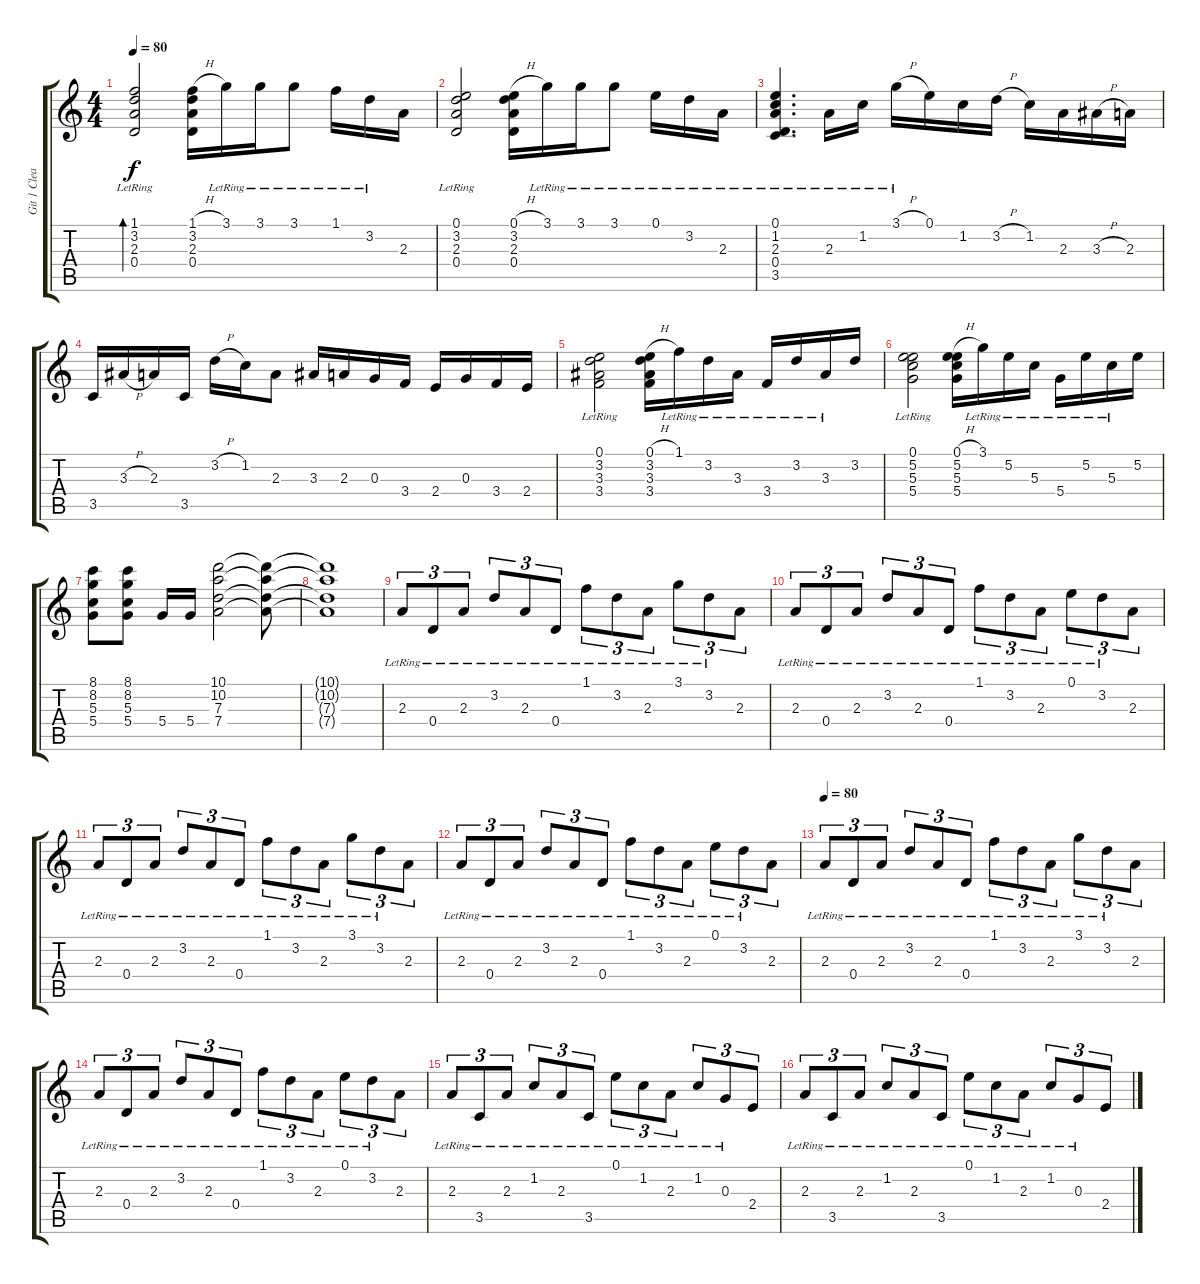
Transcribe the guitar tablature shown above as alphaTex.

\track ("Git 1 Clean" "Git 1 Clea") {instrument acousticguitarnylon}
\staff {score tabs}
\tuning (E4 B3 G3 D3 A2 E2) {hide}
\ts (4 4)
\tempo 80
\clef g2
\ks c
(1.1{lr} 3.2{lr} 2.3{lr} 0.4{lr}).2{bd 30 dy f instrument acousticguitarnylon} (1.1{h} 3.2 2.3 0.4).16 3.1{lr}.16 3.1{lr}.16 3.1{lr}.8 1.1{lr}.16 3.2{lr}.16 2.3.16 |
(0.1{lr} 3.2{lr} 2.3{lr} 0.4{lr}).2 (0.1{h} 3.2 2.3 0.4).16 3.1{lr}.16 3.1{lr}.16 3.1{lr}.8 0.1{lr}.16 3.2{lr}.16 2.3{lr}.16 |
(0.1{lr} 1.2{lr} 2.3{lr} 0.4{lr} 3.5{lr}).4{d} 2.3{lr}.16 1.2{lr}.16 3.1{h lr}.16 0.1.16 1.2.16 3.2{h}.16 1.2.16 2.3.16 3.3{h}.16 2.3.16 |
3.5.16 3.3{h}.16 2.3.16 3.5.16 3.2{h}.16 1.2.16 2.3.8 3.3.16 2.3.16 0.3.16 3.4.16 2.4.16 0.3.16 3.4.16 2.4.16 |
(0.1{lr} 3.2{lr} 3.3{lr} 3.4{lr}).2 (0.1{h} 3.2 3.3 3.4).16 1.1{lr}.16 3.2{lr}.16 3.3{lr}.16 3.4{lr}.16 3.2{lr}.16 3.3{lr}.16 3.2.16 |
(0.1{lr} 5.2{lr} 5.3{lr} 5.4{lr}).2 (0.1{h} 5.2 5.3 5.4).16 3.1{lr}.16 5.2{lr}.16 5.3{lr}.16 5.4{lr}.16 5.2{lr}.16 5.3{lr}.16 5.2.16 |
(8.1 8.2 5.3 5.4).8 (8.1 8.2 5.3 5.4).8 5.4.16 5.4.16 (10.1 10.2 7.3 7.4).2 (10.1{t} 10.2{t} 7.3{t} 7.4{t}).8 |
(10.1{t} 10.2{t} 7.3{t} 7.4{t}).1 |
2.3{lr}.8{tu (3 2)} 0.4{lr}.8{tu (3 2)} 2.3{lr}.8{tu (3 2)} 3.2{lr}.8{tu (3 2)} 2.3{lr}.8{tu (3 2)} 0.4{lr}.8{tu (3 2)} 1.1{lr}.8{tu (3 2)} 3.2{lr}.8{tu (3 2)} 2.3{lr}.8{tu (3 2)} 3.1{lr}.8{tu (3 2)} 3.2{lr}.8{tu (3 2)} 2.3.8{tu (3 2)} |
2.3{lr}.8{tu (3 2)} 0.4{lr}.8{tu (3 2)} 2.3{lr}.8{tu (3 2)} 3.2{lr}.8{tu (3 2)} 2.3{lr}.8{tu (3 2)} 0.4{lr}.8{tu (3 2)} 1.1{lr}.8{tu (3 2)} 3.2{lr}.8{tu (3 2)} 2.3{lr}.8{tu (3 2)} 0.1{lr}.8{tu (3 2)} 3.2{lr}.8{tu (3 2)} 2.3.8{tu (3 2)} |
2.3{lr}.8{tu (3 2)} 0.4{lr}.8{tu (3 2)} 2.3{lr}.8{tu (3 2)} 3.2{lr}.8{tu (3 2)} 2.3{lr}.8{tu (3 2)} 0.4{lr}.8{tu (3 2)} 1.1{lr}.8{tu (3 2)} 3.2{lr}.8{tu (3 2)} 2.3{lr}.8{tu (3 2)} 3.1{lr}.8{tu (3 2)} 3.2{lr}.8{tu (3 2)} 2.3.8{tu (3 2)} |
2.3{lr}.8{tu (3 2)} 0.4{lr}.8{tu (3 2)} 2.3{lr}.8{tu (3 2)} 3.2{lr}.8{tu (3 2)} 2.3{lr}.8{tu (3 2)} 0.4{lr}.8{tu (3 2)} 1.1{lr}.8{tu (3 2)} 3.2{lr}.8{tu (3 2)} 2.3{lr}.8{tu (3 2)} 0.1{lr}.8{tu (3 2)} 3.2{lr}.8{tu (3 2)} 2.3.8{tu (3 2)} |
\tempo 80
2.3{lr}.8{tu (3 2)} 0.4{lr}.8{tu (3 2)} 2.3{lr}.8{tu (3 2)} 3.2{lr}.8{tu (3 2)} 2.3{lr}.8{tu (3 2)} 0.4{lr}.8{tu (3 2)} 1.1{lr}.8{tu (3 2)} 3.2{lr}.8{tu (3 2)} 2.3{lr}.8{tu (3 2)} 3.1{lr}.8{tu (3 2)} 3.2{lr}.8{tu (3 2)} 2.3.8{tu (3 2)} |
2.3{lr}.8{tu (3 2)} 0.4{lr}.8{tu (3 2)} 2.3{lr}.8{tu (3 2)} 3.2{lr}.8{tu (3 2)} 2.3{lr}.8{tu (3 2)} 0.4{lr}.8{tu (3 2)} 1.1{lr}.8{tu (3 2)} 3.2{lr}.8{tu (3 2)} 2.3{lr}.8{tu (3 2)} 0.1{lr}.8{tu (3 2)} 3.2{lr}.8{tu (3 2)} 2.3.8{tu (3 2)} |
2.3{lr}.8{tu (3 2)} 3.5{lr}.8{tu (3 2)} 2.3{lr}.8{tu (3 2)} 1.2{lr}.8{tu (3 2)} 2.3{lr}.8{tu (3 2)} 3.5{lr}.8{tu (3 2)} 0.1{lr}.8{tu (3 2)} 1.2{lr}.8{tu (3 2)} 2.3{lr}.8{tu (3 2)} 1.2{lr}.8{tu (3 2)} 0.3{lr}.8{tu (3 2)} 2.4.8{tu (3 2)} |
2.3{lr}.8{tu (3 2)} 3.5{lr}.8{tu (3 2)} 2.3{lr}.8{tu (3 2)} 1.2{lr}.8{tu (3 2)} 2.3{lr}.8{tu (3 2)} 3.5{lr}.8{tu (3 2)} 0.1{lr}.8{tu (3 2)} 1.2{lr}.8{tu (3 2)} 2.3{lr}.8{tu (3 2)} 1.2{lr}.8{tu (3 2)} 0.3{lr}.8{tu (3 2)} 2.4.8{tu (3 2)}
